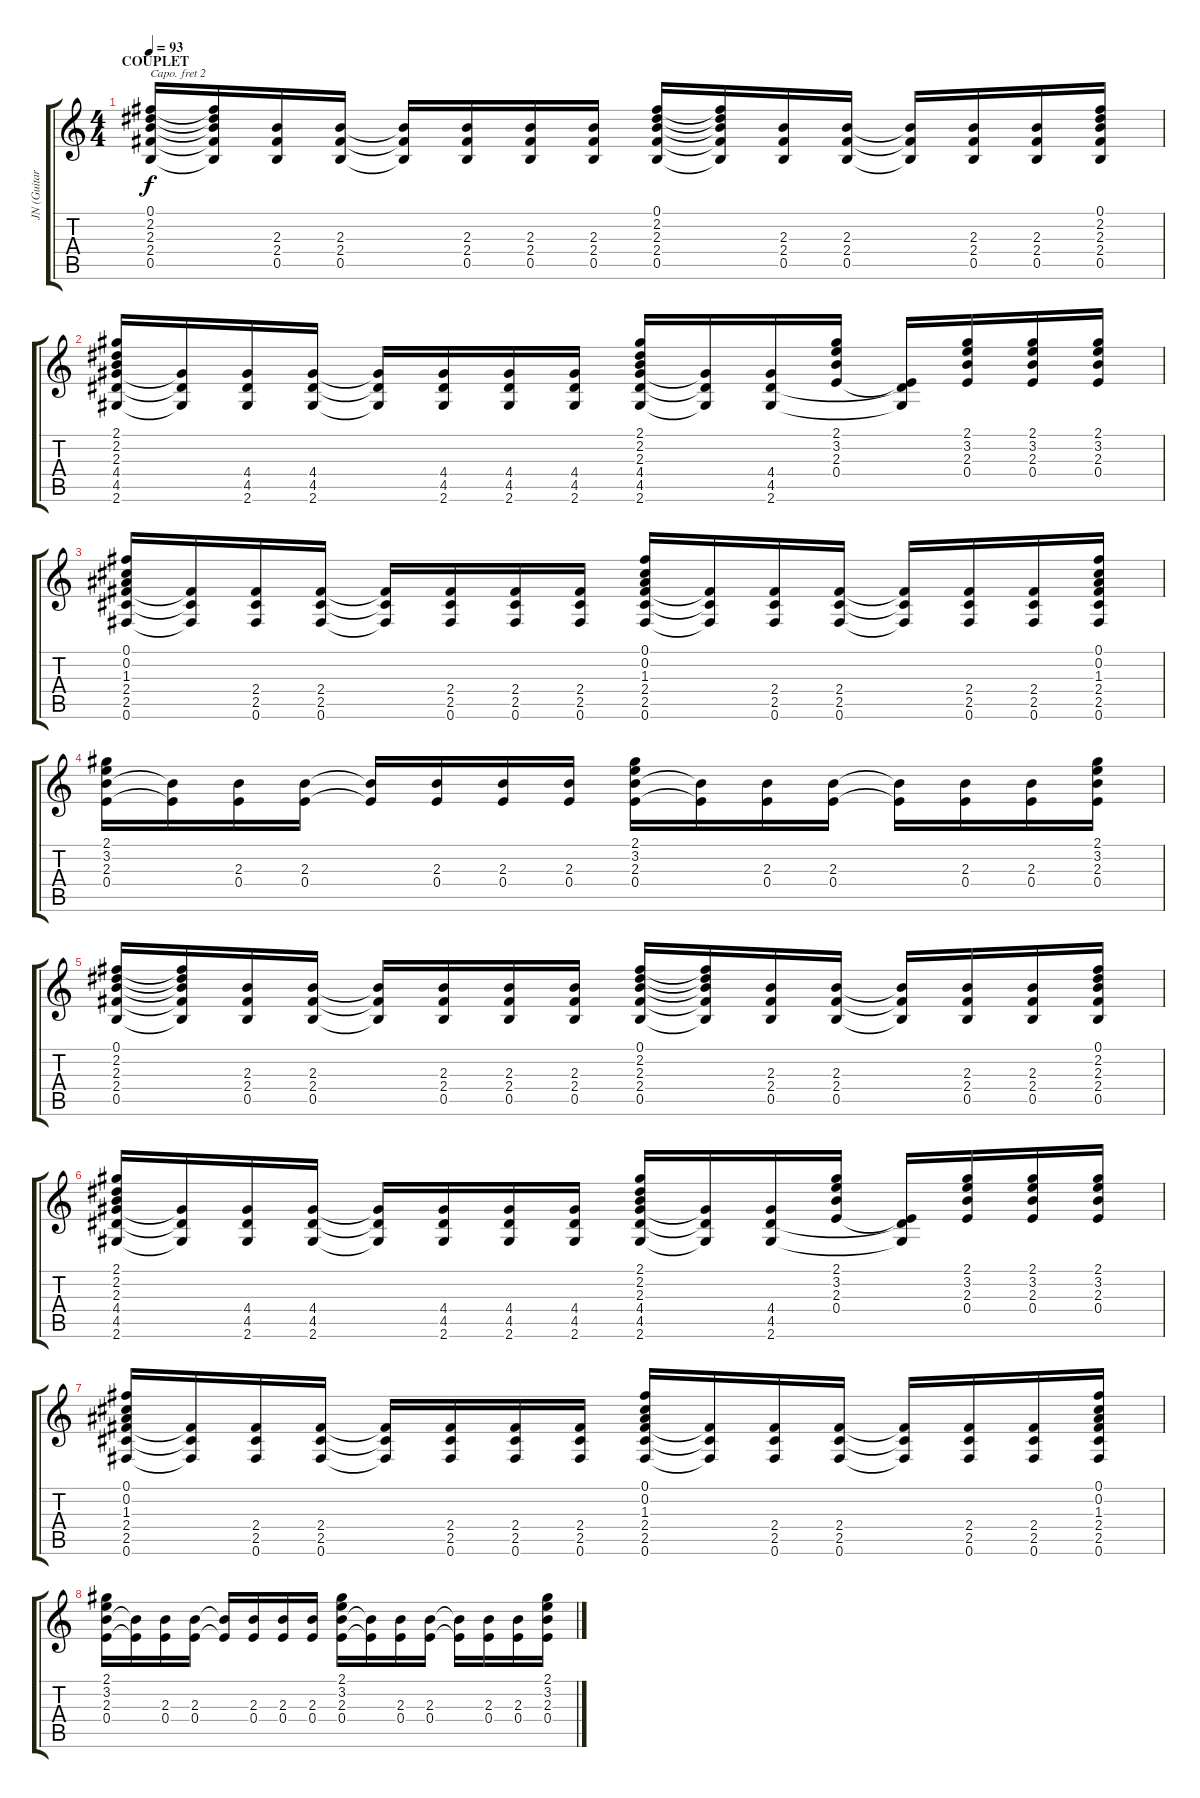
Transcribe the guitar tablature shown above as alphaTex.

\track ("JN (Guitar_02)" "JN (Guitar") {instrument acousticguitarsteel}
\staff {score tabs}
\capo 2
\tuning (E4 B3 G3 D3 A2 E2) {hide}
\ts (4 4)
\section ("" "COUPLET")
\tempo 93
\clef g2
\ks c
(0.1 2.2 2.3 2.4 0.5).16{dy f} (0.1{t} 2.2{t} 2.3{t} 2.4{t} 0.5{t}).16 (2.3 2.4 0.5).16 (2.3 2.4 0.5).16 (2.3{t} 2.4{t} 0.5{t}).16 (2.3 2.4 0.5).16 (2.3 2.4 0.5).16 (2.3 2.4 0.5).16 (0.1 2.2 2.3 2.4 0.5).16 (0.1{t} 2.2{t} 2.3{t} 2.4{t} 0.5{t}).16 (2.3 2.4 0.5).16 (2.3 2.4 0.5).16 (2.3{t} 2.4{t} 0.5{t}).16 (2.3 2.4 0.5).16 (2.3 2.4 0.5).16 (0.1 2.2 2.3 2.4 0.5).16 |
(2.1 2.2 2.3 4.4 4.5 2.6).16 (4.4{t} 4.5{t} 2.6{t}).16 (4.4 4.5 2.6).16 (4.4 4.5 2.6).16 (4.4{t} 4.5{t} 2.6{t}).16 (4.4 4.5 2.6).16 (4.4 4.5 2.6).16 (4.4 4.5 2.6).16 (2.1 2.2 2.3 4.4 4.5 2.6).16 (4.4{t} 4.5{t} 2.6{t}).16 (4.4 4.5 2.6).16 (2.1 3.2 2.3 0.4).16 (0.4{t} 4.5{t} 2.6{t}).16 (2.1 3.2 2.3 0.4).16 (2.1 3.2 2.3 0.4).16 (2.1 3.2 2.3 0.4).16 |
(0.1 0.2 1.3 2.4 2.5 0.6).16 (2.4{t} 2.5{t} 0.6{t}).16 (2.4 2.5 0.6).16 (2.4 2.5 0.6).16 (2.4{t} 2.5{t} 0.6{t}).16 (2.4 2.5 0.6).16 (2.4 2.5 0.6).16 (2.4 2.5 0.6).16 (0.1 0.2 1.3 2.4 2.5 0.6).16 (2.4{t} 2.5{t} 0.6{t}).16 (2.4 2.5 0.6).16 (2.4 2.5 0.6).16 (2.4{t} 2.5{t} 0.6{t}).16 (2.4 2.5 0.6).16 (2.4 2.5 0.6).16 (0.1 0.2 1.3 2.4 2.5 0.6).16 |
(2.1 3.2 2.3 0.4).16 (2.3{t} 0.4{t}).16 (2.3 0.4).16 (2.3 0.4).16 (2.3{t} 0.4{t}).16 (2.3 0.4).16 (2.3 0.4).16 (2.3 0.4).16 (2.1 3.2 2.3 0.4).16 (2.3{t} 0.4{t}).16 (2.3 0.4).16 (2.3 0.4).16 (2.3{t} 0.4{t}).16 (2.3 0.4).16 (2.3 0.4).16 (2.1 3.2 2.3 0.4).16 |
(0.1 2.2 2.3 2.4 0.5).16 (0.1{t} 2.2{t} 2.3{t} 2.4{t} 0.5{t}).16 (2.3 2.4 0.5).16 (2.3 2.4 0.5).16 (2.3{t} 2.4{t} 0.5{t}).16 (2.3 2.4 0.5).16 (2.3 2.4 0.5).16 (2.3 2.4 0.5).16 (0.1 2.2 2.3 2.4 0.5).16 (0.1{t} 2.2{t} 2.3{t} 2.4{t} 0.5{t}).16 (2.3 2.4 0.5).16 (2.3 2.4 0.5).16 (2.3{t} 2.4{t} 0.5{t}).16 (2.3 2.4 0.5).16 (2.3 2.4 0.5).16 (0.1 2.2 2.3 2.4 0.5).16 |
(2.1 2.2 2.3 4.4 4.5 2.6).16 (4.4{t} 4.5{t} 2.6{t}).16 (4.4 4.5 2.6).16 (4.4 4.5 2.6).16 (4.4{t} 4.5{t} 2.6{t}).16 (4.4 4.5 2.6).16 (4.4 4.5 2.6).16 (4.4 4.5 2.6).16 (2.1 2.2 2.3 4.4 4.5 2.6).16 (4.4{t} 4.5{t} 2.6{t}).16 (4.4 4.5 2.6).16 (2.1 3.2 2.3 0.4).16 (0.4{t} 4.5{t} 2.6{t}).16 (2.1 3.2 2.3 0.4).16 (2.1 3.2 2.3 0.4).16 (2.1 3.2 2.3 0.4).16 |
(0.1 0.2 1.3 2.4 2.5 0.6).16 (2.4{t} 2.5{t} 0.6{t}).16 (2.4 2.5 0.6).16 (2.4 2.5 0.6).16 (2.4{t} 2.5{t} 0.6{t}).16 (2.4 2.5 0.6).16 (2.4 2.5 0.6).16 (2.4 2.5 0.6).16 (0.1 0.2 1.3 2.4 2.5 0.6).16 (2.4{t} 2.5{t} 0.6{t}).16 (2.4 2.5 0.6).16 (2.4 2.5 0.6).16 (2.4{t} 2.5{t} 0.6{t}).16 (2.4 2.5 0.6).16 (2.4 2.5 0.6).16 (0.1 0.2 1.3 2.4 2.5 0.6).16 |
(2.1 3.2 2.3 0.4).16 (2.3{t} 0.4{t}).16 (2.3 0.4).16 (2.3 0.4).16 (2.3{t} 0.4{t}).16 (2.3 0.4).16 (2.3 0.4).16 (2.3 0.4).16 (2.1 3.2 2.3 0.4).16 (2.3{t} 0.4{t}).16 (2.3 0.4).16 (2.3 0.4).16 (2.3{t} 0.4{t}).16 (2.3 0.4).16 (2.3 0.4).16 (2.1 3.2 2.3 0.4).16
